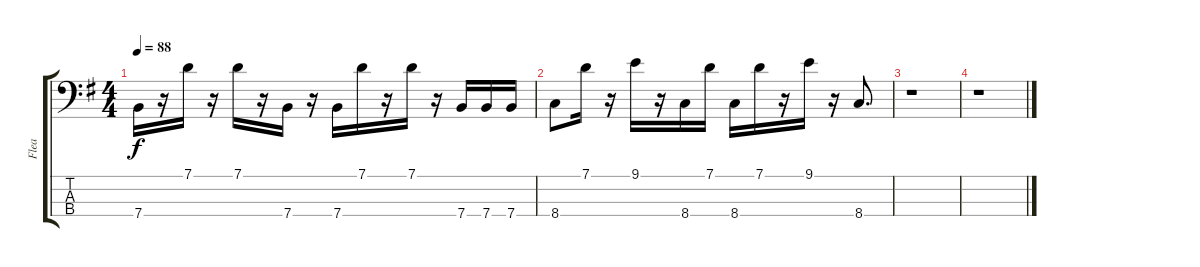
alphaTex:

\track ("Flea" "Flea") {instrument electricbassfinger}
\staff {score tabs}
\tuning (G2 D2 A1 E1) {hide}
\ts (4 4)
\tempo 88
\clef f4
\ks g
7.4.16{dy f} r.16 7.1.16 r.16 7.1.16 r.16 7.4.16 r.16 7.4.16 7.1.16 r.16 7.1.16 r.16 7.4.16 7.4.16 7.4.16 |
8.4.8 7.1.16 r.16 9.1.16 r.16 8.4.16 7.1.16 8.4.16 7.1.16 r.16 9.1.16 r.16 8.4.8{d} |
r.1 |
r.1
